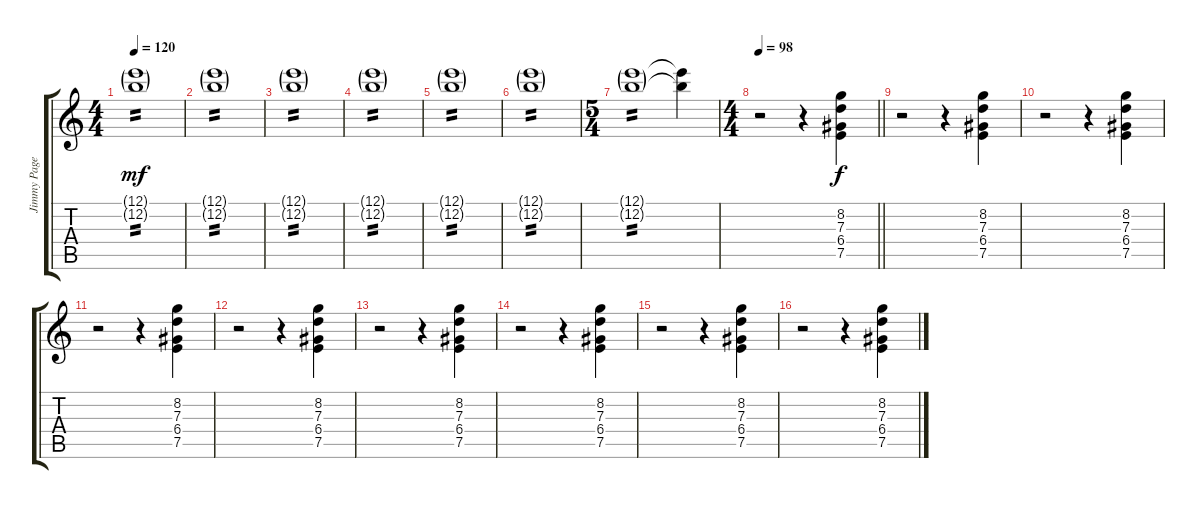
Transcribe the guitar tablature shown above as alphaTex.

\track ("Jimmy Page - Guitar" "Jimmy Page") {instrument overdrivenguitar}
\staff {score tabs}
\tuning (E4 B3 G3 D3 A2 E2) {hide}
\ts (4 4)
\tempo 120
\clef g2
\ks c
(12.1{g} 12.2{g}).1{tp 2 dy mf} |
(12.1{g} 12.2{g}).1{tp 2} |
(12.1{g} 12.2{g}).1{tp 2} |
(12.1{g} 12.2{g}).1{tp 2} |
(12.1{g} 12.2{g}).1{tp 2} |
(12.1{g} 12.2{g}).1{tp 2} |
\ts (5 4)
(12.1{g} 12.2{g}).1{tp 2} (12.1{t} 12.2{t}).4 |
\ts (4 4)
\tempo 98
\barLineRight lightlight
r.2 r.4 (8.2 7.3 6.4 7.5).4{dy f} |
r.2 r.4 (8.2 7.3 6.4 7.5).4 |
r.2 r.4 (8.2 7.3 6.4 7.5).4 |
r.2 r.4 (8.2 7.3 6.4 7.5).4 |
r.2 r.4 (8.2 7.3 6.4 7.5).4 |
r.2 r.4 (8.2 7.3 6.4 7.5).4 |
r.2 r.4 (8.2 7.3 6.4 7.5).4 |
r.2 r.4 (8.2 7.3 6.4 7.5).4 |
r.2 r.4 (8.2 7.3 6.4 7.5).4
